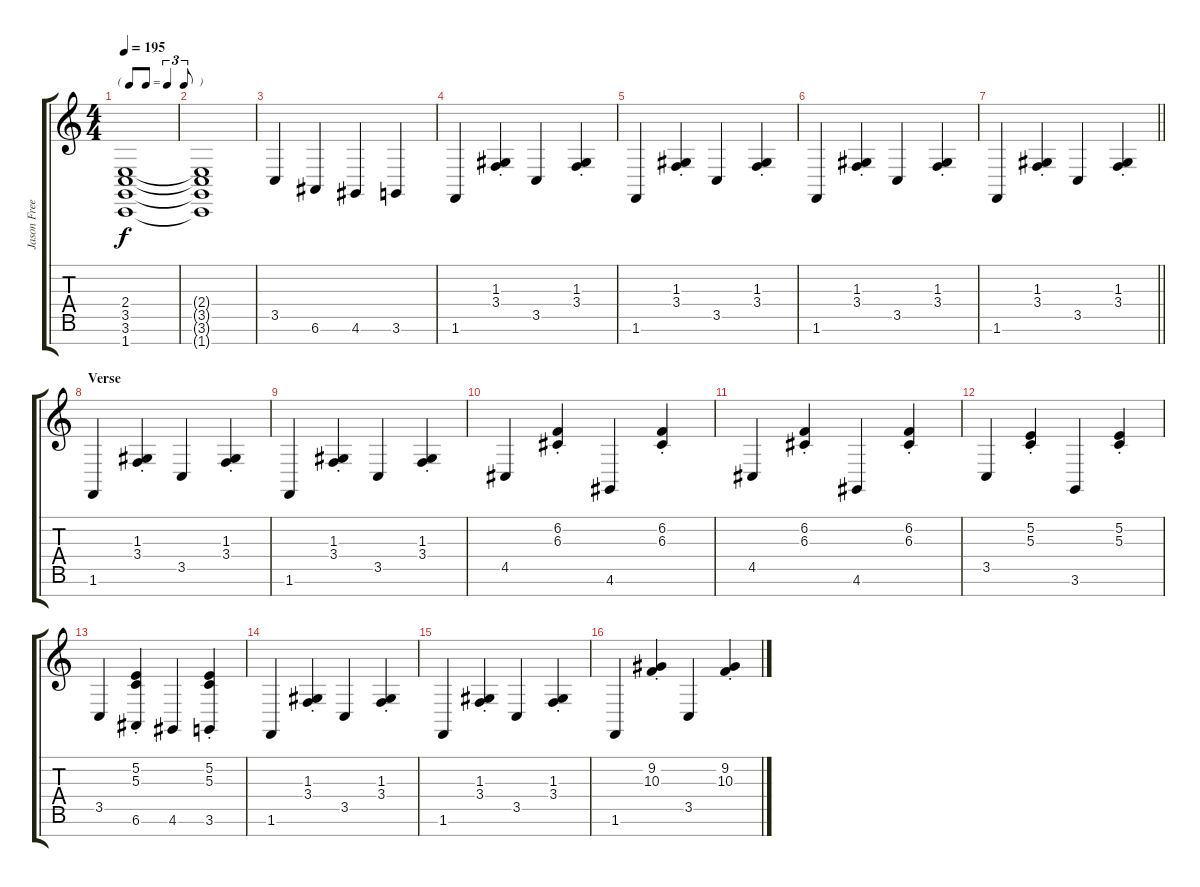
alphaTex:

\track ("Jason Freese" "Jason Free") {instrument brightacousticpiano}
\staff {score tabs}
\tuning (E4 B3 G3 D3 A2 E2 B1) {hide}
\ts (4 4)
\tf triplet8th
\tempo 195
\clef g2
\ks c
(2.4{t} 3.5{t} 3.6{t} 1.7{t}).1{dy f} |
(2.4{t} 3.5{t} 3.6{t} 1.7{t}).1 |
3.5.4 6.6.4 4.6.4 3.6.4 |
1.6.4 (1.3{st} 3.4{st}).4 3.5.4 (1.3{st} 3.4{st}).4 |
1.6.4 (1.3{st} 3.4{st}).4 3.5.4 (1.3{st} 3.4{st}).4 |
1.6.4 (1.3{st} 3.4{st}).4 3.5.4 (1.3{st} 3.4{st}).4 |
\barLineRight lightlight
1.6.4 (1.3{st} 3.4{st}).4 3.5.4 (1.3{st} 3.4{st}).4 |
\section ("" "Verse")
1.6.4 (1.3{st} 3.4{st}).4 3.5.4 (1.3{st} 3.4{st}).4 |
1.6.4 (1.3{st} 3.4{st}).4 3.5.4 (1.3{st} 3.4{st}).4 |
4.5.4 (6.2{st} 6.3{st}).4 4.6.4 (6.2{st} 6.3{st}).4 |
4.5.4 (6.2{st} 6.3{st}).4 4.6.4 (6.2{st} 6.3{st}).4 |
3.5.4 (5.2{st} 5.3{st}).4 3.6.4 (5.2{st} 5.3{st}).4 |
3.5.4 (5.2{st} 5.3{st} 6.6).4 4.6.4 (5.2{st} 5.3{st} 3.6).4 |
1.6.4 (1.3{st} 3.4{st}).4 3.5.4 (1.3{st} 3.4{st}).4 |
1.6.4 (1.3{st} 3.4{st}).4 3.5.4 (1.3{st} 3.4{st}).4 |
1.6.4 (9.2{st} 10.3{st}).4 3.5.4 (9.2{st} 10.3{st}).4
